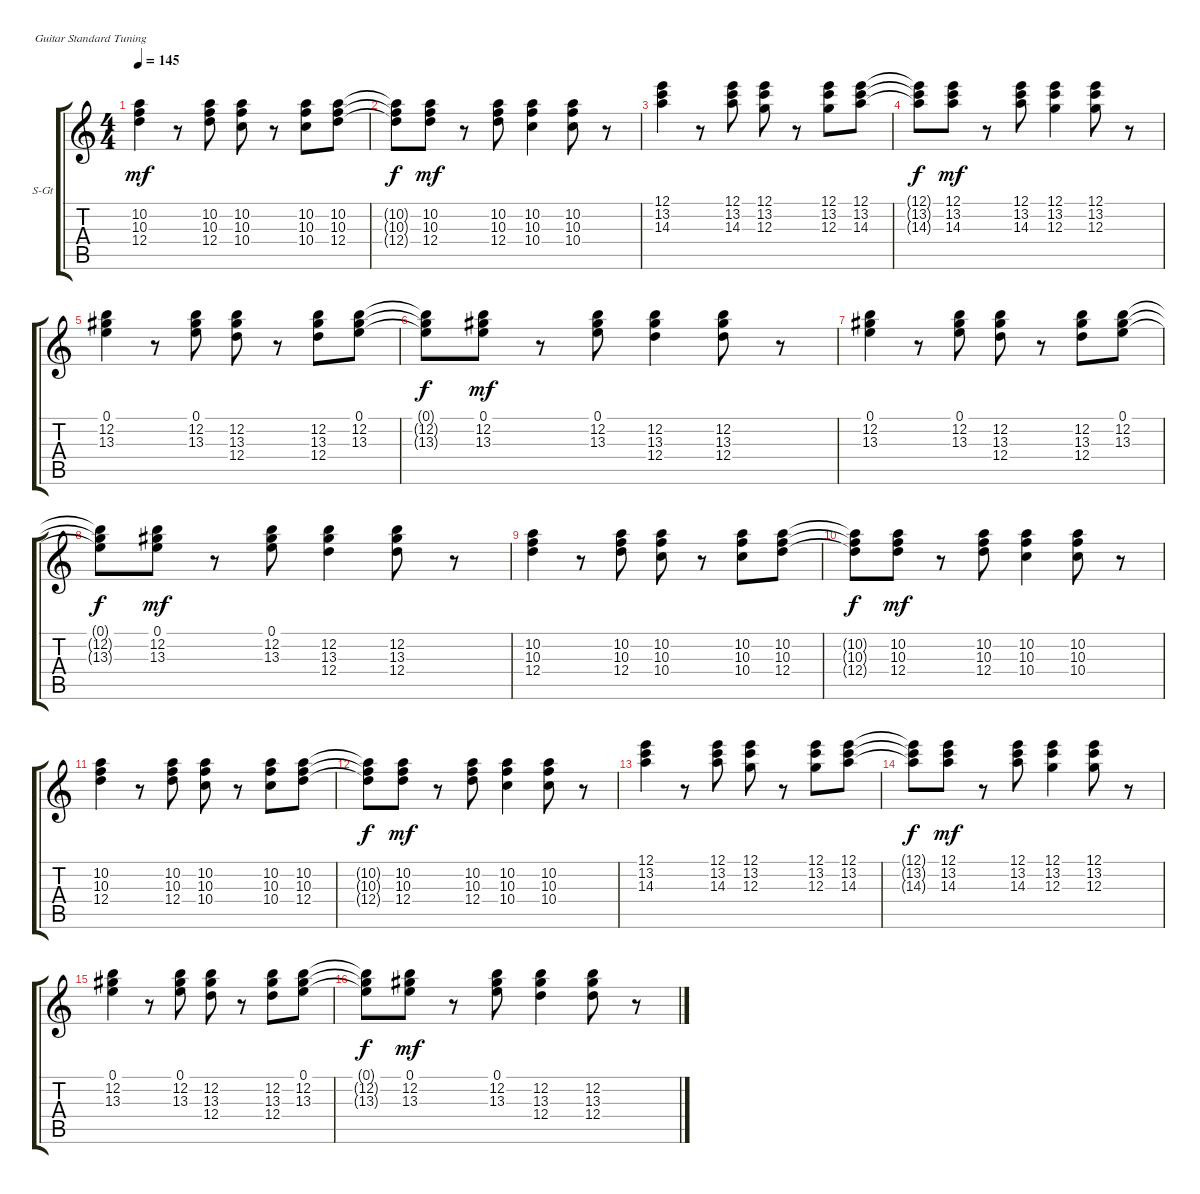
\bracketExtendMode groupsimilarinstruments
\firstSystemTrackNameOrientation horizontal
\otherSystemsTrackNameOrientation horizontal
\track ("Riff" "S-Gt") {instrument pad3polysynth}
\staff {score tabs}
\tuning (E4 B3 G3 D3 A2 E2)
\displaytranspose 12
\ts (4 4)
\tempo 145
\clef g2
\ks c
(10.2 10.3 12.4).4{dy mf} r.8 (10.2 10.3 12.4).8 (10.2 10.3 10.4).8 r.8 (10.2 10.3 10.4).8 (10.2 10.3 12.4).8 |
(10.2{t} 10.3{t} 12.4{t}).8{dy f} (10.2 10.3 12.4).8{dy mf} r.8 (10.2 10.3 12.4).8 (10.2 10.3 10.4).4 (10.2 10.3 10.4).8 r.8 |
(12.1 13.2 14.3).4 r.8 (12.1 13.2 14.3).8 (12.1 13.2 12.3).8 r.8 (12.1 13.2 12.3).8 (12.1 13.2 14.3).8 |
(12.1{t} 13.2{t} 14.3{t}).8{dy f} (12.1 13.2 14.3).8{dy mf} r.8 (12.1 13.2 14.3).8 (12.1 13.2 12.3).4 (12.1 13.2 12.3).8 r.8 |
(0.1 12.2 13.3).4 r.8 (0.1 12.2 13.3).8 (12.2 13.3 12.4).8 r.8 (12.2 13.3 12.4).8 (0.1 12.2 13.3).8 |
(0.1{t} 12.2{t} 13.3{t}).8{dy f} (0.1 12.2 13.3).8{dy mf} r.8 (0.1 12.2 13.3).8 (12.2 13.3 12.4).4 (12.2 13.3 12.4).8 r.8 |
(0.1 12.2 13.3).4 r.8 (0.1 12.2 13.3).8 (12.2 13.3 12.4).8 r.8 (12.2 13.3 12.4).8 (0.1 12.2 13.3).8 |
(0.1{t} 12.2{t} 13.3{t}).8{dy f} (0.1 12.2 13.3).8{dy mf} r.8 (0.1 12.2 13.3).8 (12.2 13.3 12.4).4 (12.2 13.3 12.4).8 r.8 |
(10.2 10.3 12.4).4 r.8 (10.2 10.3 12.4).8 (10.2 10.3 10.4).8 r.8 (10.2 10.3 10.4).8 (10.2 10.3 12.4).8 |
(10.2{t} 10.3{t} 12.4{t}).8{dy f} (10.2 10.3 12.4).8{dy mf} r.8 (10.2 10.3 12.4).8 (10.2 10.3 10.4).4 (10.2 10.3 10.4).8 r.8 |
(10.2 10.3 12.4).4 r.8 (10.2 10.3 12.4).8 (10.2 10.3 10.4).8 r.8 (10.2 10.3 10.4).8 (10.2 10.3 12.4).8 |
(10.2{t} 10.3{t} 12.4{t}).8{dy f} (10.2 10.3 12.4).8{dy mf} r.8 (10.2 10.3 12.4).8 (10.2 10.3 10.4).4 (10.2 10.3 10.4).8 r.8 |
(12.1 13.2 14.3).4 r.8 (12.1 13.2 14.3).8 (12.1 13.2 12.3).8 r.8 (12.1 13.2 12.3).8 (12.1 13.2 14.3).8 |
(12.1{t} 13.2{t} 14.3{t}).8{dy f} (12.1 13.2 14.3).8{dy mf} r.8 (12.1 13.2 14.3).8 (12.1 13.2 12.3).4 (12.1 13.2 12.3).8 r.8 |
(0.1 12.2 13.3).4 r.8 (0.1 12.2 13.3).8 (12.2 13.3 12.4).8 r.8 (12.2 13.3 12.4).8 (0.1 12.2 13.3).8 |
(0.1{t} 12.2{t} 13.3{t}).8{dy f} (0.1 12.2 13.3).8{dy mf} r.8 (0.1 12.2 13.3).8 (12.2 13.3 12.4).4 (12.2 13.3 12.4).8 r.8
